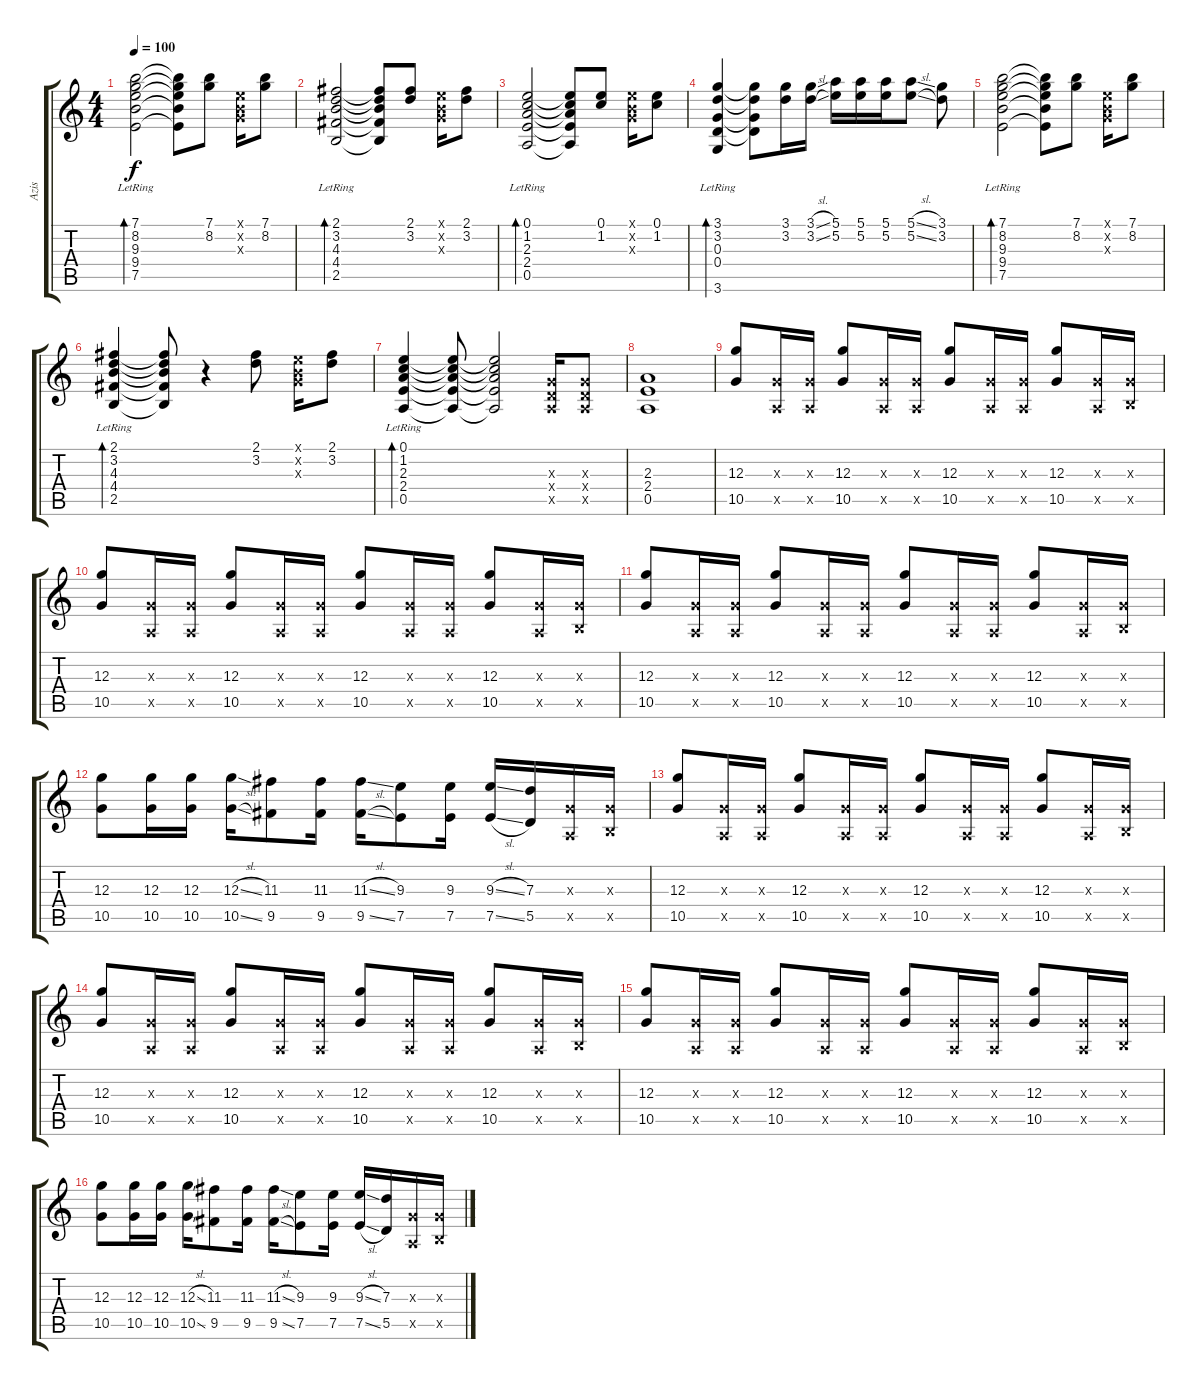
\track ("Azis" "Azis") {instrument distortionguitar}
\staff {score tabs}
\tuning (E4 B3 G3 D3 A2 E2) {hide}
\ts (4 4)
\tempo 100
\clef g2
\ks c
(7.1{lr} 8.2{lr} 9.3{lr} 9.4{lr} 7.5{lr}).2{bd 120 dy f} (7.1{t} 8.2{t} 9.3{t} 9.4{t} 7.5{t}).8 (7.1 8.2).8 (0.1{x} 0.2{x} 0.3{x}).16 (7.1 8.2).8 |
(2.1{lr} 3.2{lr} 4.3{lr} 4.4{lr} 2.5{lr}).2{bd 120} (2.1{t} 3.2{t} 4.3{t} 4.4{t} 2.5{t}).8 (2.1 3.2).8 (0.1{x} 0.2{x} 0.3{x}).16 (2.1 3.2).8 |
(0.1{lr} 1.2{lr} 2.3{lr} 2.4{lr} 0.5{lr}).2{bd 120} (0.1{t} 1.2{t} 2.3{t} 2.4{t} 0.5{t}).8 (0.1 1.2).8 (0.1{x} 0.2{x} 0.3{x}).16 (0.1 1.2).8 |
(3.1{lr} 3.2{lr} 0.3{lr} 0.4{lr} 3.6).4{bd 120} (3.1{t} 3.2{t} 0.3{t} 0.4{t}).8 (3.1 3.2).16{instrument acousticguitarsteel} (3.1{sl} 3.2{sl}).16 (5.1 5.2).16 (5.1 5.2).16 (5.1 5.2).16 (5.1{sl} 5.2{sl}).8 (3.1 3.2).8 |
(7.1{lr} 8.2{lr} 9.3{lr} 9.4{lr} 7.5{lr}).2{bd 120 instrument electricguitarclean} (7.1{t} 8.2{t} 9.3{t} 9.4{t} 7.5{t}).8 (7.1 8.2).8 (0.1{x} 0.2{x} 0.3{x}).16 (7.1 8.2).8 |
(2.1{lr} 3.2{lr} 4.3{lr} 4.4{lr} 2.5{lr}).4{bd 120} (2.1{t} 3.2{t} 4.3{t} 4.4{t} 2.5{t}).8 r.4 (2.1 3.2).8 (0.1{x} 0.2{x} 0.3{x}).16 (2.1 3.2).8 |
(0.1{lr} 1.2{lr} 2.3{lr} 2.4{lr} 0.5{lr}).4{bd 120} (0.1{t} 1.2{t} 2.3{t} 2.4{t} 0.5{t}).8 (0.1{t} 1.2{t} 2.3{t} 2.4{t} 0.5{t}).2 (0.3{x} 0.4{x} 0.5{x}).16{instrument distortionguitar} (0.3{x} 0.4{x} 0.5{x}).8 |
(2.3 2.4 0.5).1 |
(12.3 10.5).8 (0.3{x} 0.5{x}).16 (0.3{x} 0.5{x}).16 (12.3 10.5).8 (0.3{x} 0.5{x}).16 (0.3{x} 0.5{x}).16 (12.3 10.5).8 (0.3{x} 0.5{x}).16 (0.3{x} 0.5{x}).16 (12.3 10.5).8 (0.3{x} 0.5{x}).16 (0.3{x} 2.5{x}).16 |
(12.3 10.5).8 (0.3{x} 0.5{x}).16 (0.3{x} 0.5{x}).16 (12.3 10.5).8 (0.3{x} 0.5{x}).16 (0.3{x} 0.5{x}).16 (12.3 10.5).8 (0.3{x} 0.5{x}).16 (0.3{x} 0.5{x}).16 (12.3 10.5).8 (0.3{x} 0.5{x}).16 (0.3{x} 2.5{x}).16 |
(12.3 10.5).8 (0.3{x} 0.5{x}).16 (0.3{x} 0.5{x}).16 (12.3 10.5).8 (0.3{x} 0.5{x}).16 (0.3{x} 0.5{x}).16 (12.3 10.5).8 (0.3{x} 0.5{x}).16 (0.3{x} 0.5{x}).16 (12.3 10.5).8 (0.3{x} 0.5{x}).16 (0.3{x} 2.5{x}).16 |
(12.3 10.5).8 (12.3 10.5).16 (12.3 10.5).16 (12.3{sl} 10.5{sl}).16 (11.3 9.5).8 (11.3 9.5).16 (11.3{sl} 9.5{sl}).16 (9.3 7.5).8 (9.3 7.5).16 (9.3{sl} 7.5{sl}).16 (7.3 5.5).16 (0.3{x} 0.5{x}).16 (0.3{x} 2.5{x}).16 |
(12.3 10.5).8 (0.3{x} 0.5{x}).16 (0.3{x} 0.5{x}).16 (12.3 10.5).8 (0.3{x} 0.5{x}).16 (0.3{x} 0.5{x}).16 (12.3 10.5).8 (0.3{x} 0.5{x}).16 (0.3{x} 0.5{x}).16 (12.3 10.5).8 (0.3{x} 0.5{x}).16 (0.3{x} 2.5{x}).16 |
(12.3 10.5).8 (0.3{x} 0.5{x}).16 (0.3{x} 0.5{x}).16 (12.3 10.5).8 (0.3{x} 0.5{x}).16 (0.3{x} 0.5{x}).16 (12.3 10.5).8 (0.3{x} 0.5{x}).16 (0.3{x} 0.5{x}).16 (12.3 10.5).8 (0.3{x} 0.5{x}).16 (0.3{x} 2.5{x}).16 |
(12.3 10.5).8 (0.3{x} 0.5{x}).16 (0.3{x} 0.5{x}).16 (12.3 10.5).8 (0.3{x} 0.5{x}).16 (0.3{x} 0.5{x}).16 (12.3 10.5).8 (0.3{x} 0.5{x}).16 (0.3{x} 0.5{x}).16 (12.3 10.5).8 (0.3{x} 0.5{x}).16 (0.3{x} 2.5{x}).16 |
(12.3 10.5).8 (12.3 10.5).16 (12.3 10.5).16 (12.3{sl} 10.5{sl}).16 (11.3 9.5).8 (11.3 9.5).16 (11.3{sl} 9.5{sl}).16 (9.3 7.5).8 (9.3 7.5).16 (9.3{sl} 7.5{sl}).16 (7.3 5.5).16 (0.3{x} 0.5{x}).16 (0.3{x} 2.5{x}).16
